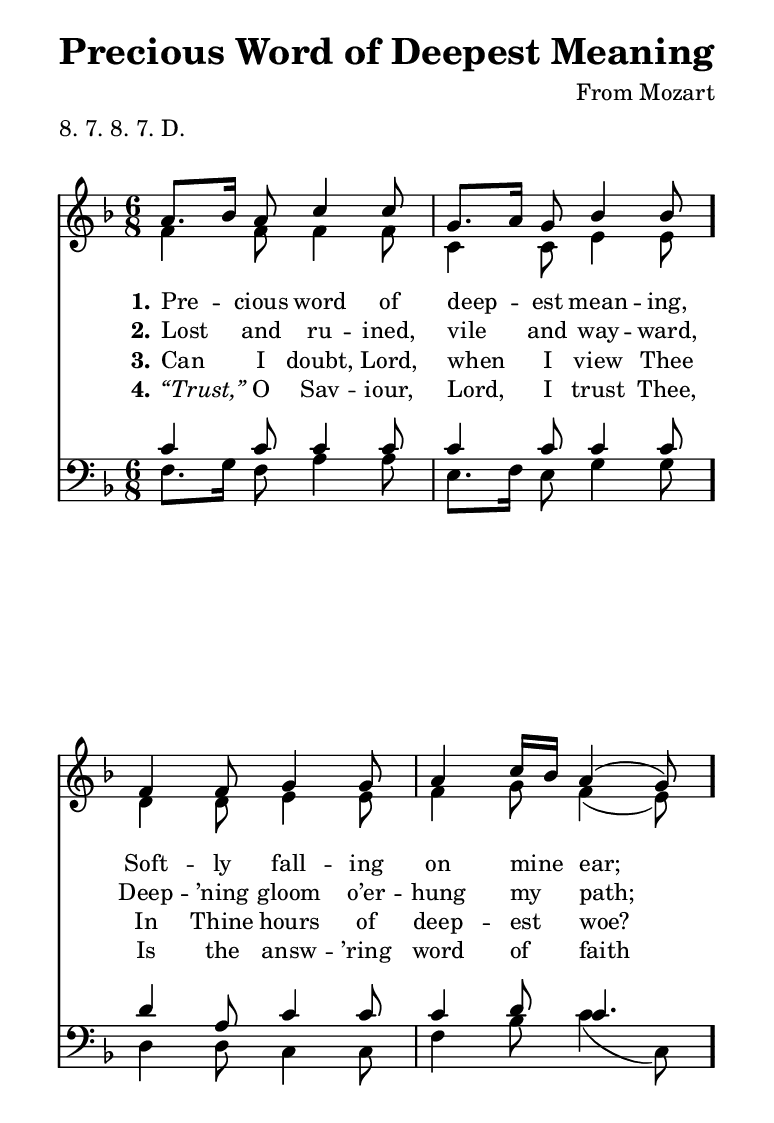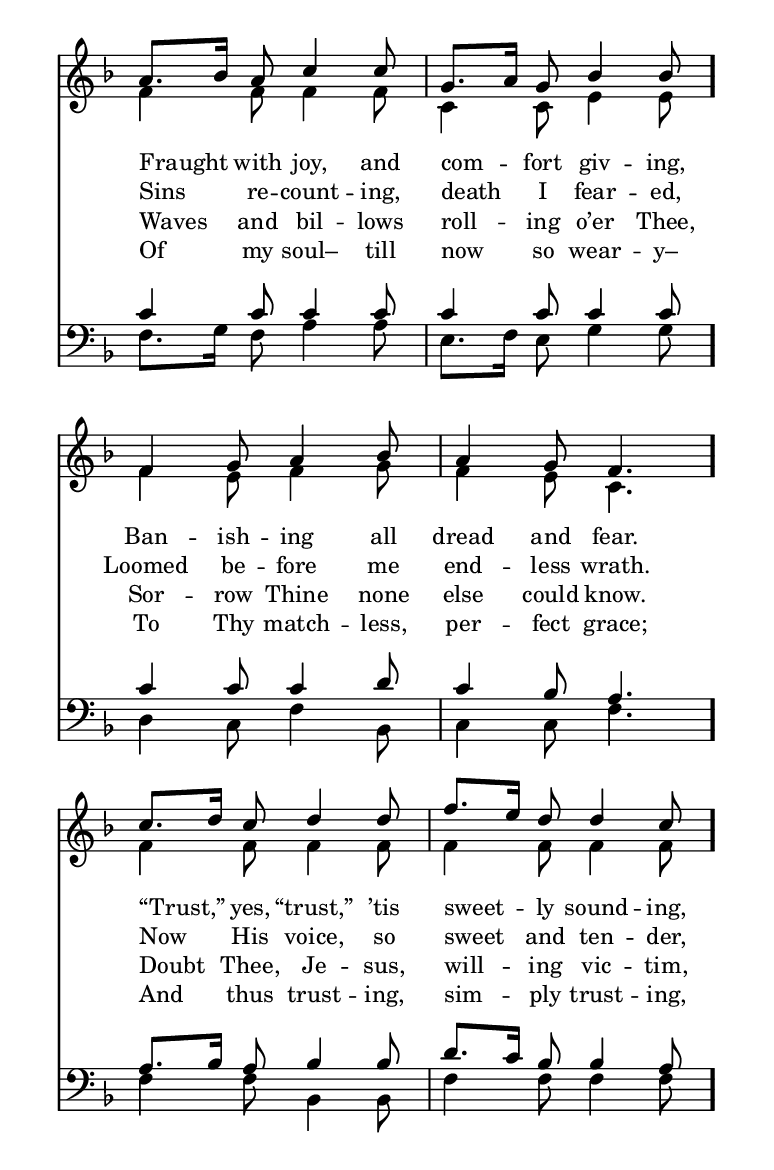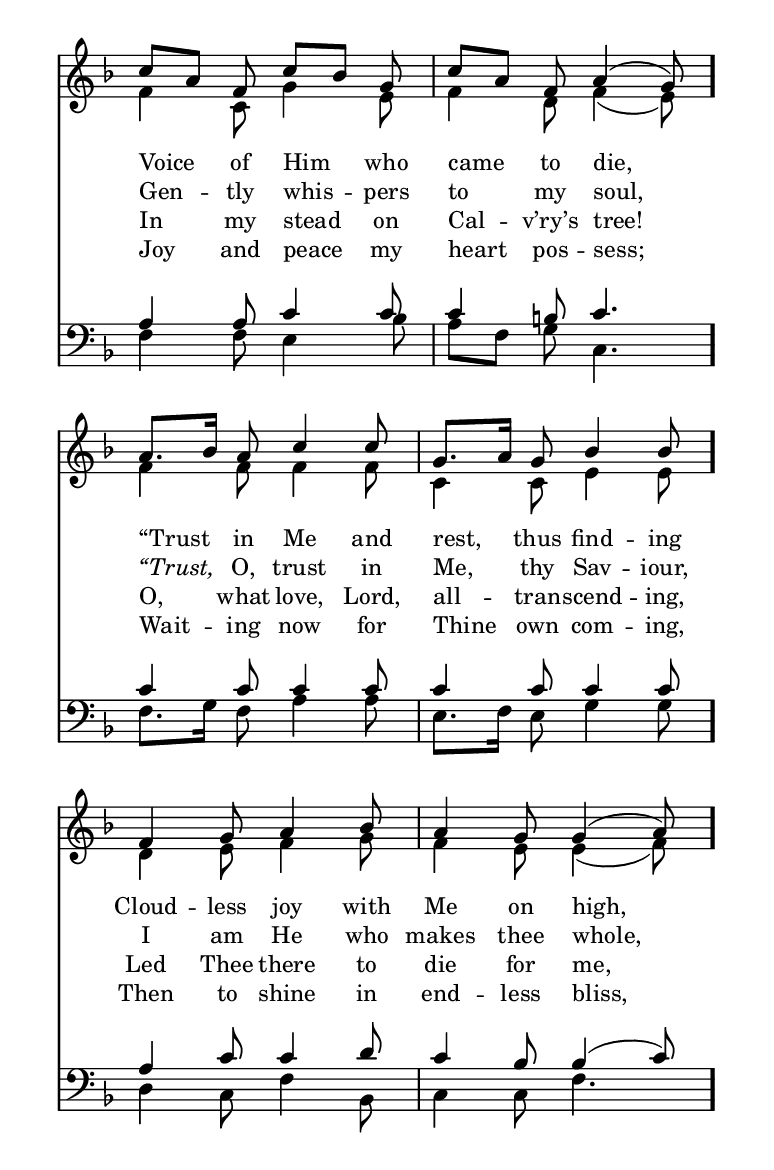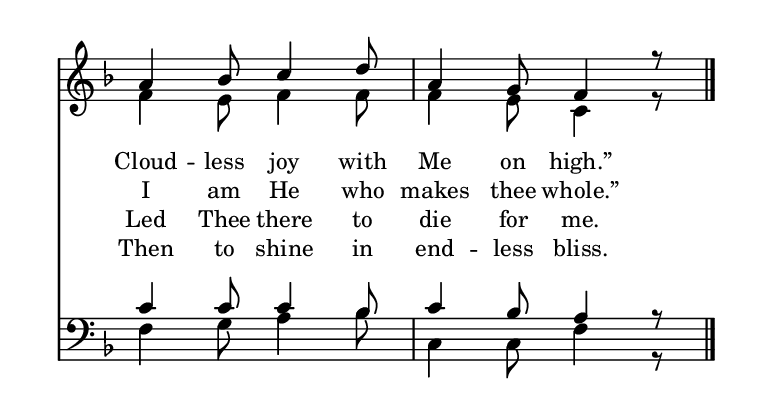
\include "common/global.ily"
\paper {
  \include "common/paper.ily"
  ragged-last-bottom = ##t
  page-count = #(cond (is-eogsized 2) (#t #f))
}

\header{
  hymnnumber = "260"
  title = "Precious Word of Deepest Meaning"
  tunename = ""
  meter = "8. 7. 8. 7. D."
  poet = ""
  composer = "From Mozart"
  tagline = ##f
}

global = {
  \include "common/overrides.ily"
  \override Staff.TimeSignature.style = #'()
  \time 6/8
  \override Score.MetronomeMark.transparent = ##t % hide all fermata changes too
  \tempo 4=80
  \key f \major
  \autoBeamOff
}

notesSoprano = {
\global
\relative c'' {

  a8.[ bes16] a8 c4 c8 | g8.[ a16] g8 bes4 bes8 |
  f4 f8 g4 g8 | a4 c16[ bes] a4( g8) |
  a8.[ bes16] a8 c4 c8 | g8.[ a16] g8 bes4 bes8 |
  f4 g8 a4 bes8 | a4 g8 f4.

  c'8.[ d16] c8 d4 d8 | f8.[ e16] d8 d4 c8 |
  c8[ a] f c'[ bes] g | c[ a] f a4( g8) |
  a8.[ bes16] a8 c4 c8 | g8.[ a16] g8 bes4 bes8 |
  f4 g8 a4 bes8 | a4 g8 g4( a8) |
  a4 bes8 c4 d8 | a4 g8 f4 r8 |

  \bar "|."

}
}

notesAlto = {
\global
\relative e' {

  f4 f8 f4 f8 | c4 c8 e4 e8 |
  d4 d8 e4 e8 | f4 g8 f4( e8) |
  f4 f8 f4 f8 | c4 c8 e4 e8 |
  f4 e8 f4 g8 | f4 e8 c4. |

  f4 f8 f4 f8 | f4 f8 f4 f8 |
  f4 c8 g'4 e8 | f4 d8 f4( e8) |
  f4 f8 f4 f8 | c4 c8 e4 e8 |
  d4 e8 f4 g8 | f4 e8 e4( f8) |
  f4 e8 f4 f8 | f4 e8 c4 r8 |

}
}

notesTenor = {
\global
\relative a {

  c4 c8 c4 c8 | c4 c8 c4 c8 |
  d4 a8 c4 c8 | c4 d8 c4. |
  c4 c8 c4 c8 | c4 c8 c4 c8 |
  c4 c8 c4 d8 | c4 bes8 a4. |
  a8.[ bes16] a8 bes4 bes8 | d8.[ c16] bes8 bes4 a8 |
  a4 a8 c4 c8 | c4 b8 c4. |
  c4 c8 c4 c8 | c4 c8 c4 c8 |
  a4 c8 c4 d8 | c4 bes8 bes4( c8) |
  c4 c8 c4 bes8 | c4 bes8 a4 r8 |

}
}

notesBass = {
\global
\relative f {

  f8.[ g16] f8 a4 a8 | e8.[ f16] e8 g4 g8 |
  d4 d8 c4 c8 | f4 bes8 c4( c,8) |
  f8.[ g16] f8 a4 a8 | e8.[ f16] e8 g4 g8 |
  d4 c8 f4 bes,8 | c4 c8 f4. |
  f4 f8 bes,4 bes8 | f'4 f8 f4 f8 |
  f4 f8 e4 bes'8 | a8[ f] g c,4. |
  f8.[ g16] f8 a4 a8 | e8.[ f16] e8 g4 g8 |
  d4 c8 f4 bes,8 | c4 c8 f4. |
  f4 g8 a4 bes8 | c,4 c8 f4 r8 |

}
}

wordsA = \lyricmode {
\set stanza = "1."

Pre -- cious word of deep -- est mean -- ing, \bar "."
Soft -- ly fall -- ing on mine ear; \bar "."
Fraught with joy, and com -- fort giv -- ing, \bar "."
Ban -- ish -- ing all dread and fear. \bar "."
“Trust,” yes, “trust,” ’tis sweet -- ly sound -- ing, \bar "."
Voice of Him who came to die, \bar "."
“Trust in Me and rest, thus find -- ing \bar "."
%{HIDE>%} Cloud -- less joy with Me on high, %{<HIDE%} \bar "."
Cloud -- less joy with Me on high.” \bar "."

}

wordsB = \lyricmode {
\set stanza = "2."

Lost and ru -- ined, vile and way -- ward,
Deep -- ’ning gloom o’er -- hung my path;
Sins re -- count -- ing, death I fear -- ed,
Loomed be -- fore me end -- less wrath.
Now His voice, so sweet and ten -- der,
Gen -- tly whis -- pers to my soul,
\italicsOn “Trust, \italicsOff O, trust in Me, thy Sav -- iour,
%{HIDE>%} I am He who makes thee whole, %{<HIDE%}
I am He who makes thee whole.”

}

wordsC = \lyricmode {
\set stanza = "3."

Can I doubt, Lord, when I view Thee
In Thine hours of deep -- est woe?
Waves and bil -- lows roll -- ing o’er Thee,
Sor -- row Thine none else could know.
Doubt Thee, Je -- sus, will -- ing vic -- tim,
In my stead on Cal -- v’ry’s tree!
O, what love, Lord, all -- tran -- scend -- ing,
%{HIDE>%} Led Thee there to die for me, %{<HIDE%}
Led Thee there to die for me.

}

wordsD = \lyricmode {
\set stanza = "4."

\italicsOn “Trust,” \italicsOff O Sav -- iour, Lord, I trust Thee,
Is the answ -- ’ring word of faith
Of my soul– till now so wear -- y–
To Thy match -- less, per -- fect grace;
And thus trust -- ing, sim -- ply trust -- ing,
Joy and peace my heart pos -- sess;
Wait -- ing now for Thine own com -- ing,
%{HIDE>%} Then to shine in end -- less bliss, %{<HIDE%}
Then to shine in end -- less bliss.

}

\score {
  \context ChoirStaff <<
    \context Staff = upper <<
      \set ChoirStaff.systemStartDelimiter = #'SystemStartBar
      \context Voice  = sopranos { \voiceOne << \notesSoprano >> }
      \context Voice  = altos { \voiceTwo << \notesAlto >> }
      \context Lyrics = one   \lyricsto sopranos \wordsA
      \context Lyrics = two   \lyricsto sopranos \wordsB
      \context Lyrics = three \lyricsto sopranos \wordsC
      \context Lyrics = four  \lyricsto sopranos \wordsD
    >>
    \context Staff = men <<
      \clef bass
      \context Voice  = tenors { \voiceOne << \notesTenor >> }
      \context Voice  = basses { \voiceTwo << \notesBass >> }
    >>
  >>
  \layout {
    \include "common/layout.ily"
  }
  \midi{
    \include "common/midi.ily"
  }
}

\version "2.18.2"  % necessary for upgrading to future LilyPond versions.

% vi:set et ts=2 sw=2 ai nocindent syntax=lilypond:
